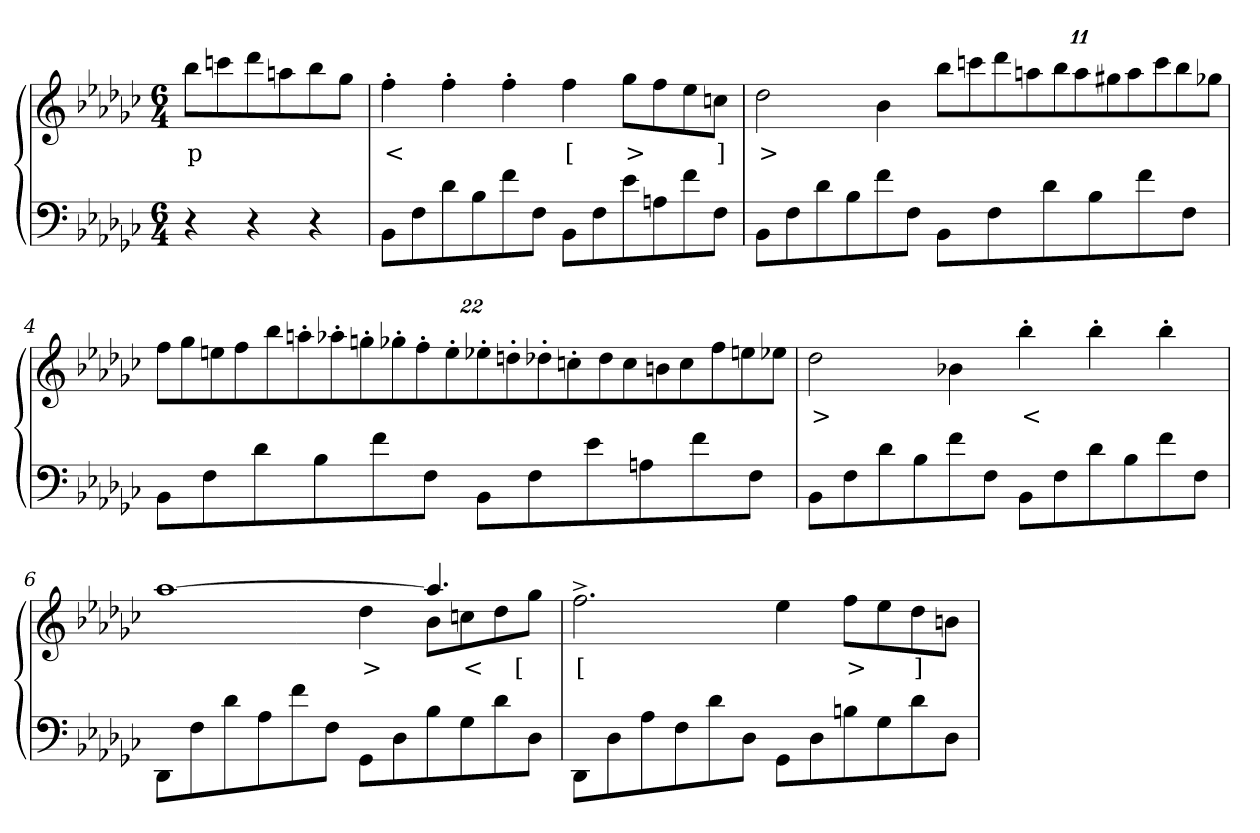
**kern	**kern	**text
*part2	*part1	*part1
*staff2	*staff1	*staff1
*clefF4	*clefG2	*
*k[b-e-a-d-g-c-]	*k[b-e-a-d-g-c-]	*
*M6/4	*M6/4	*
=1	=1	=1
4r	8bb-L	p
.	8cccn	.
4r	8ddd-	.
.	8aan	.
4r	8bb-	.
.	8gg-J	.
=2	=2	=2
8BB-L	4ff'>	<
8F	.	.
8d-	4ff'>	.
8B-	.	.
8f	4ff'>	.
8FJ	.	.
8BB-L	4ff	[
8F	.	.
8e-	8gg-L	>
8An	8ff	.
8f	8ee-	.
8FJ	8ccnJ	]
=3	=3	=3
8BB-L	2dd-	>
8F	.	.
8d-	.	.
8B-	.	.
8f	4b-	.
8FJ	.	.
8BB-L	44%3bb-L	.
.	44%3cccn	.
8F	.	.
.	44%3ddd-	.
.	44%3aan	.
8d-	.	.
.	44%3bb-	.
.	44%3aa	.
8B-	.	.
.	44%3gg#X	.
.	44%3aa	.
8f	.	.
.	44%3ccc	.
.	44%3bb-	.
8FJ	.	.
.	44%3gg-XJ	.
=4	=4	=4
8BB-L	44%3ffL	.
.	44%3gg-	.
8F	.	.
.	44%3een	.
.	44%3ff	.
8d-	.	.
.	44%3bb-	.
.	44%3aan'>	.
8B-	.	.
.	44%3aa-X'>	.
.	44%3ggn'>	.
8f	.	.
.	44%3gg-X'>	.
.	44%3ff'>	.
8FJ	.	.
.	44%3ee'>	.
8BB-L	44%3ee-X'>	.
.	44%3ddn'>	.
8F	.	.
.	44%3dd-X'>	.
.	44%3ccn'>	.
8e-	.	.
.	44%3dd-	.
.	44%3cc	.
8An	.	.
.	44%3bn	.
.	44%3cc	.
8f	.	.
.	44%3ff	.
.	44%3een	.
8FJ	.	.
.	44%3ee-XJ	.
=5	=5	=5
8BB-L	2dd-	>
8F	.	.
8d-	.	.
8B-	.	.
8f	4b-X	.
8FJ	.	.
8BB-L	4bb-'>	<
8F	.	.
8d-	4bb-'>	.
8B-	.	.
8f	4bb-'>	.
8FJ	.	.
=6	=6	=6
*	*^	*
8DD-L	[1aa-	2.ryy	.
8F	.	.	.
8d-	.	.	.
8A-	.	.	.
8f	.	.	.
8FJ	.	.	.
8GG-L	.	4dd-	>
8D-	.	.	.
8B-	4.aa-]	8b-L	.
8G-	.	8ccn	<
8d-	.	8dd-	.
8D-J	8ryy	8gg-J	[
*	*v	*v	*
=7	=7	=7
8DD-L	2.ff^>	[
8D-	.	.
8A-	.	.
8F	.	.
8d-	.	.
8D-J	.	.
8GG-L	4ee-	.
8D-	.	.
8Bn	8ffL	>
8G-	8ee-	.
8d-	8dd-	]
8D-J	8bnJ	.
=	=	=
*-	*-	*-
